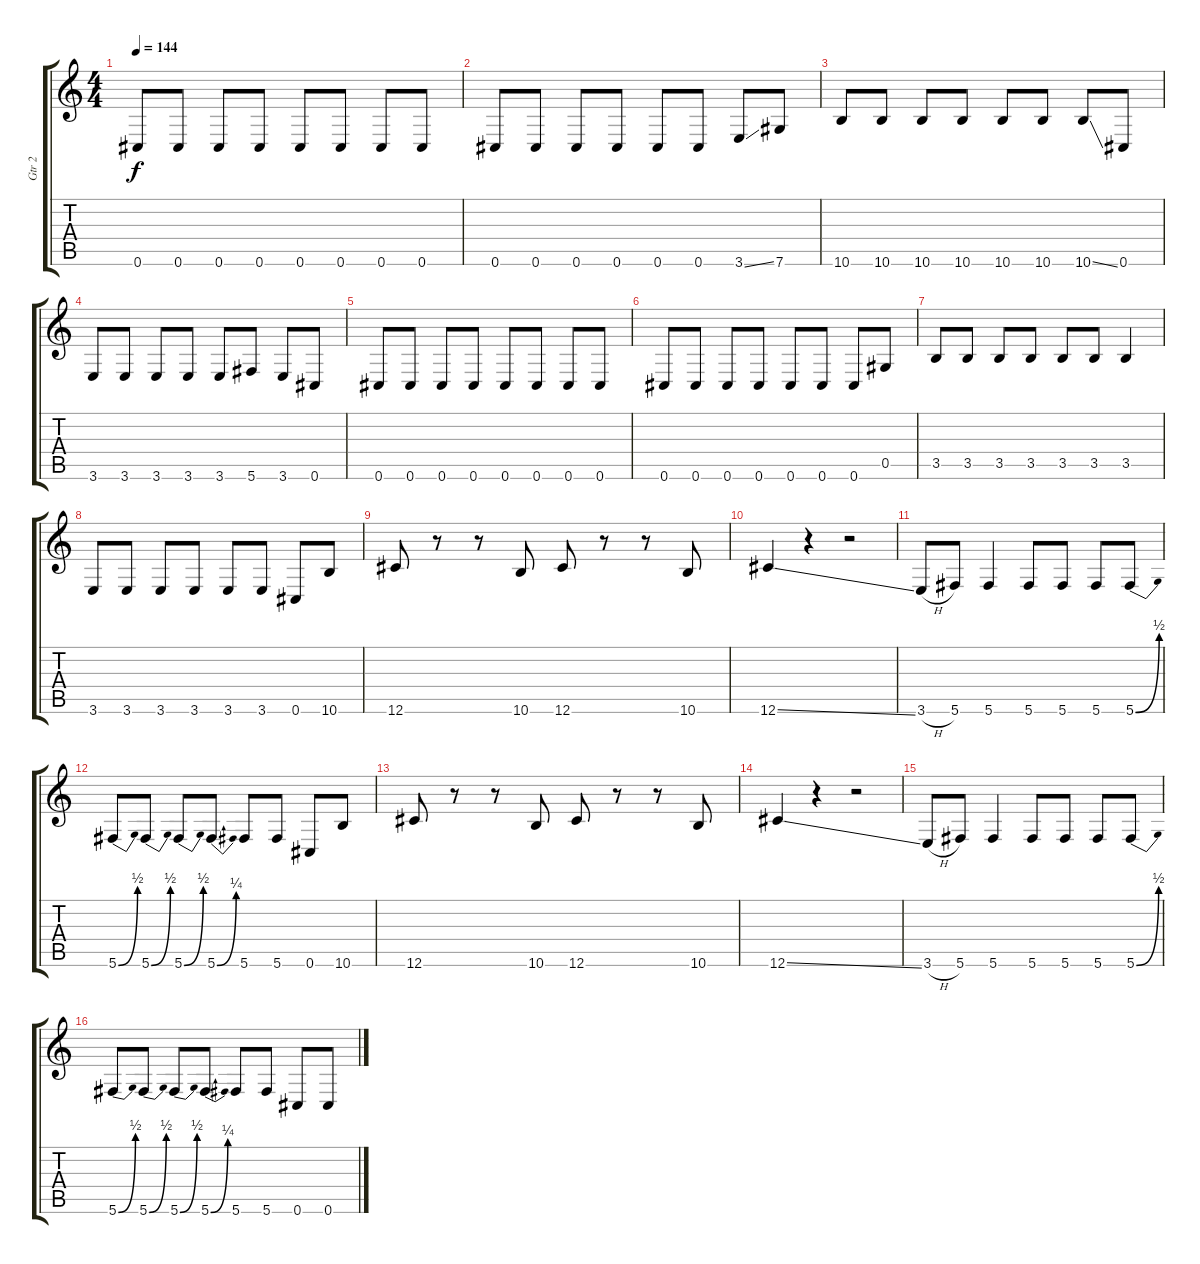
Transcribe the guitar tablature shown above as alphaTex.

\track ("Gtr 2" "Gtr 2") {instrument distortionguitar}
\staff {score tabs}
\tuning (Eb4 Bb3 Gb3 Db3 Ab2 Db2) {hide}
\ts (4 4)
\tempo 144
\clef g2
\ks c
0.6.8{dy f} 0.6.8 0.6.8 0.6.8 0.6.8 0.6.8 0.6.8 0.6.8 |
0.6.8 0.6.8 0.6.8 0.6.8 0.6.8 0.6.8 3.6{ss}.8 7.6.8 |
10.6.8 10.6.8 10.6.8 10.6.8 10.6.8 10.6.8 10.6{ss}.8 0.6.8 |
3.6.8 3.6.8 3.6.8 3.6.8 3.6.8 5.6.8 3.6.8 0.6.8 |
0.6.8 0.6.8 0.6.8 0.6.8 0.6.8 0.6.8 0.6.8 0.6.8 |
0.6.8 0.6.8 0.6.8 0.6.8 0.6.8 0.6.8 0.6.8 0.5.8 |
3.5.8 3.5.8 3.5.8 3.5.8 3.5.8 3.5.8 3.5.4 |
3.6.8 3.6.8 3.6.8 3.6.8 3.6.8 3.6.8 0.6.8 10.6.8 |
12.6.8 r.8 r.8 10.6.8 12.6.8 r.8 r.8 10.6.8 |
12.6{ss}.4 r.4 r.2 |
3.6{h}.8 5.6.8 5.6.4 5.6.8 5.6.8 5.6.8 5.6{be (bend 0 0 60 2)}.8 |
5.6{be (bend 0 0 60 2)}.8 5.6{be (bend 0 0 60 2)}.8 5.6{be (bend 0 0 60 2)}.8 5.6{be (bend 0 0 60 1)}.8 5.6.8 5.6.8 0.6.8 10.6.8 |
12.6.8 r.8 r.8 10.6.8 12.6.8 r.8 r.8 10.6.8 |
12.6{ss}.4 r.4 r.2 |
3.6{h}.8 5.6.8 5.6.4 5.6.8 5.6.8 5.6.8 5.6{be (bend 0 0 60 2)}.8 |
5.6{be (bend 0 0 60 2)}.8 5.6{be (bend 0 0 60 2)}.8 5.6{be (bend 0 0 60 2)}.8 5.6{be (bend 0 0 60 1)}.8 5.6.8 5.6.8 0.6.8 0.6.8
